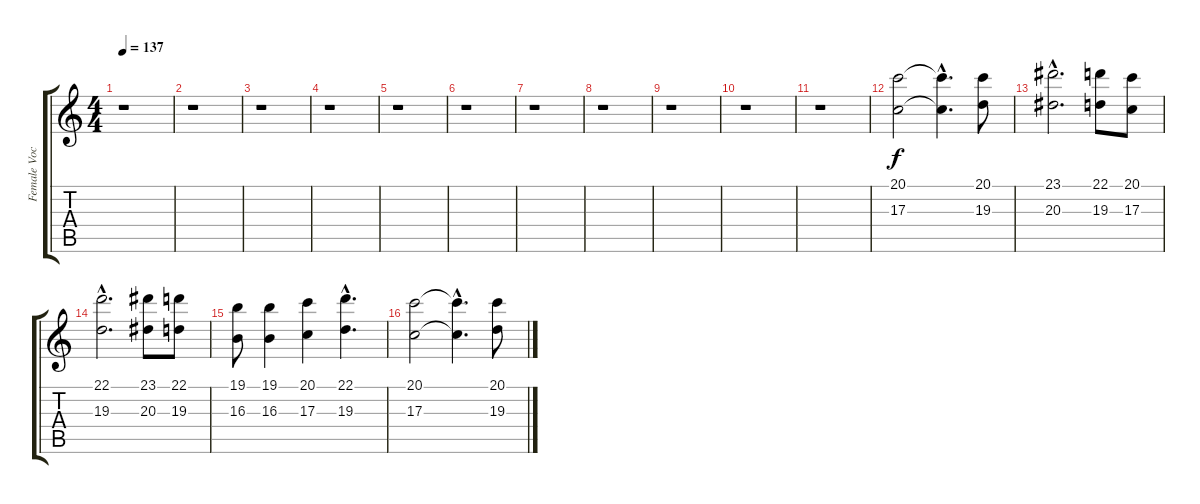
\track ("Female Vocals" "Female Voc") {instrument choiraahs}
\staff {score tabs}
\tuning (E4 B3 G3 D3 A2 E2) {hide}
\ts (4 4)
\tempo 137
\clef g2
\ks c
r.1{dy f} |
r.1 |
r.1 |
r.1 |
r.1 |
r.1 |
r.1 |
r.1 |
r.1 |
r.1 |
r.1 |
(20.1 17.3).2 (20.1{hac t} 17.3{hac t}).4{d} (20.1 19.3).8 |
(23.1{hac} 20.3{hac}).2{d} (22.1 19.3).8 (20.1 17.3).8 |
(22.1{hac} 19.3{hac}).2{d} (23.1 20.3).8 (22.1 19.3).8 |
(19.1 16.3).8 (19.1 16.3).4 (20.1 17.3).4 (22.1{hac} 19.3{hac}).4{d} |
(20.1 17.3).2 (20.1{hac t} 17.3{hac t}).4{d} (20.1 19.3).8
